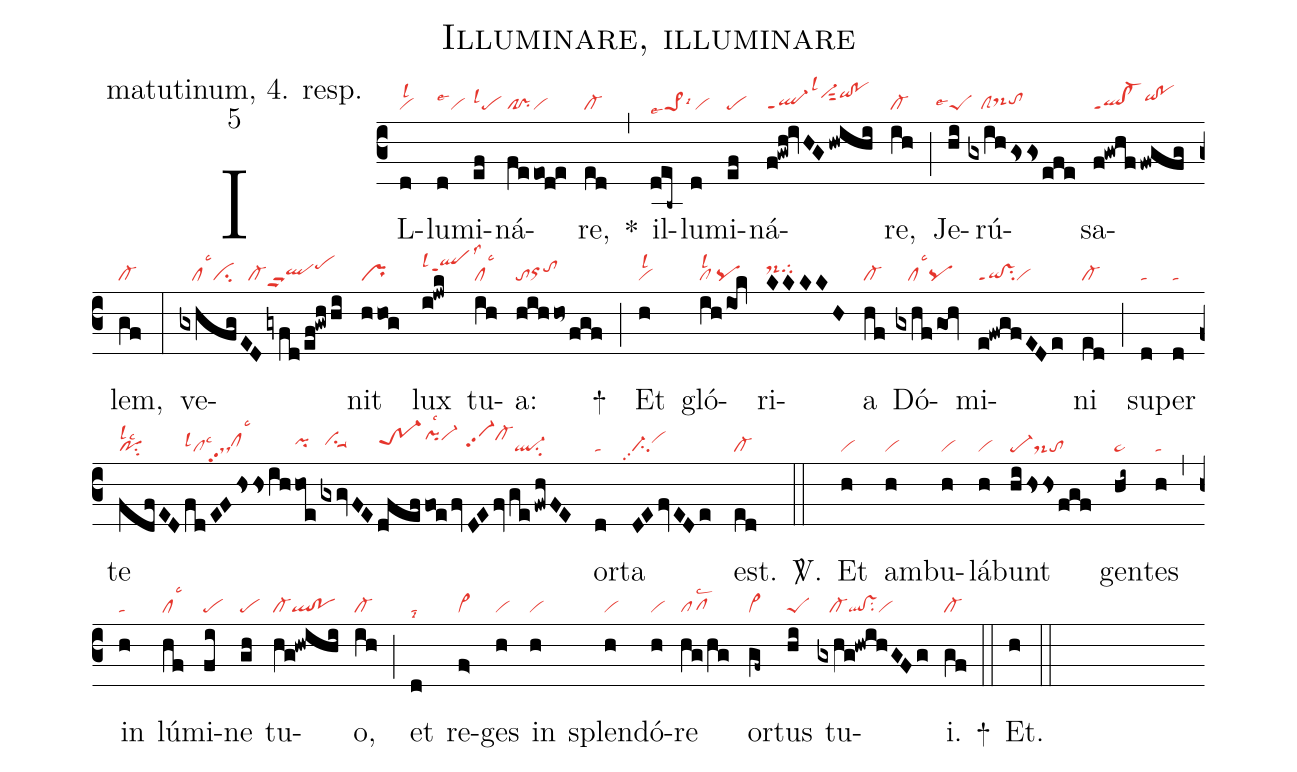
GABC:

name: Illuminare, illuminare;
office-part: matutinum, 4. resp.;
mode: 5;
nabc-lines: 1;
%%
(c3)
IL(d|vilsl2)lu(d|vilse1)mi(ef|pelsl1)ná(fe/eod!e|cl!prvi)re,(ed|cl-) *(,)
il(deb~|pe>1lse7lsi6)lu(d|/vi)mi(ef|pe)ná(f!gwh!ivHG/hwihi|ql-ppt1vi-hjsut2lsl1qihj!pohj)re,(ih|cl-) (;)
Je(hi|```peSlse4)rú(gxihgssefe|///clSds-hhtohh)sa(f!gwhf/fwgfg|ql!cl-ppt1qihi!pohi)lem,(gf|cl-) (:)
ve(gxhfgEDgyfd/ef!gwh/hi|///cllsc3ci///cl-qlhhppu2pehj)nit(hhog|pr) lux(i!jwk|qlhippt1lsl4lss3) tu(ih|cllsc3)a:(hihho~/fgf|toorhhtohi) +(;)
Et(h|vilsl2) gló(ih/iOk|cllsl2/pq)ri(KK/KK/H|ds-hitghi)a(hf|cl-) Dó(gxhf/gOh|///cllsc3pq)mi(e!fwgfEDe|qi!vsppt1su2vi)ni(ed|cl-) (;)
su(d|ta)per(d|ta) te(fdfED|posu2lsl2lsc2|fd/|cllsc3lsl1|EF/hssih/|dspp2clhhlsc3|hoe/gxgvFE/|pihh///vihhsu1suu1|dfef/|trS-hh|foefv|pihjlsc2vi-hj|DEfv/ge/fwhFE|vi-hhpp2cl-hjql-su2) or(d|ta)ta(DEfvEDe|ci-pp2vihi) est.(ed|cl-) <sp>V/</sp>.(::)
Et(h|vi) am(h|vi)bu(h|vi)lá(h|vi)bunt(hihss/fgf|pe-ds-to) gen(hi~|ta>)tes(h|ta) (,)
in(h|ta) lú(hf|cllsc3)mi(fi|pe)ne(gh|pe) tu(hg!hwihi|cl-ql!po)o,(ih|cl-) (;)
et(d|talsi8) re(f>|vi>)ges(h|vi) in(h|vi) splen(h|vi)dó(h|vi)re(hg/hg|pflsc2) or(gf~|vi>)tus(hi|peS) tu(gxhg!hwihGFg|///cl-ql!vssu2vi)i.(gf|cl-) +(::) Et.(h) (::)
